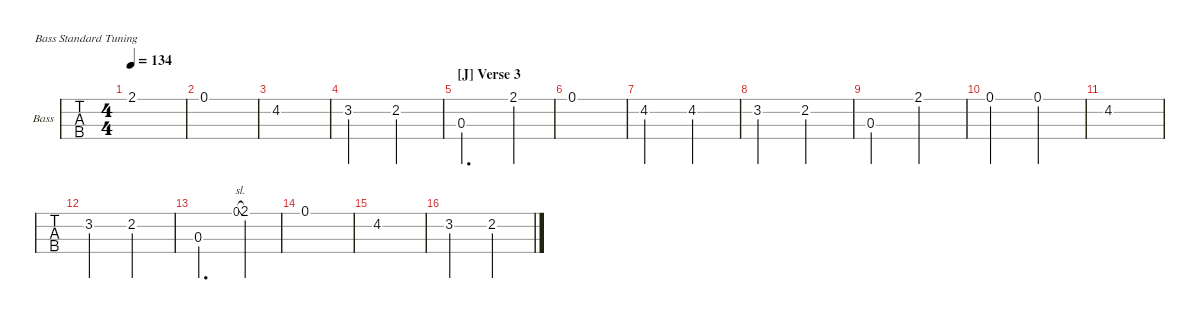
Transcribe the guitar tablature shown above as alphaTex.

\hideDynamics
\bracketExtendMode nobrackets
\firstSystemTrackNameOrientation horizontal
\otherSystemsTrackNameOrientation horizontal
\track ("Bass" "Bass") {multiBarRest instrument electricbassfinger}
\staff {tabs}
\tuning (G2 D2 A1 E1)
\ts (4 4)
\tempo 134
\clef f4
\ks aminor
2.1.1{dy mf} |
0.1.1 |
4.2.1 |
3.2.2 2.2.2 |
\section ("J" "Verse 3")
0.3.2{d} 2.1.4 |
0.1.1 |
4.2.2 4.2.2 |
3.2.2 2.2.2 |
0.3.2 2.1.2 |
0.1.2 0.1.2 |
4.2.1 |
3.2.2 2.2.2 |
0.3.2{d} 0.1{sl}.8{gr} 2.1.4 |
0.1.1 |
4.2.1 |
3.2.2 2.2.2
